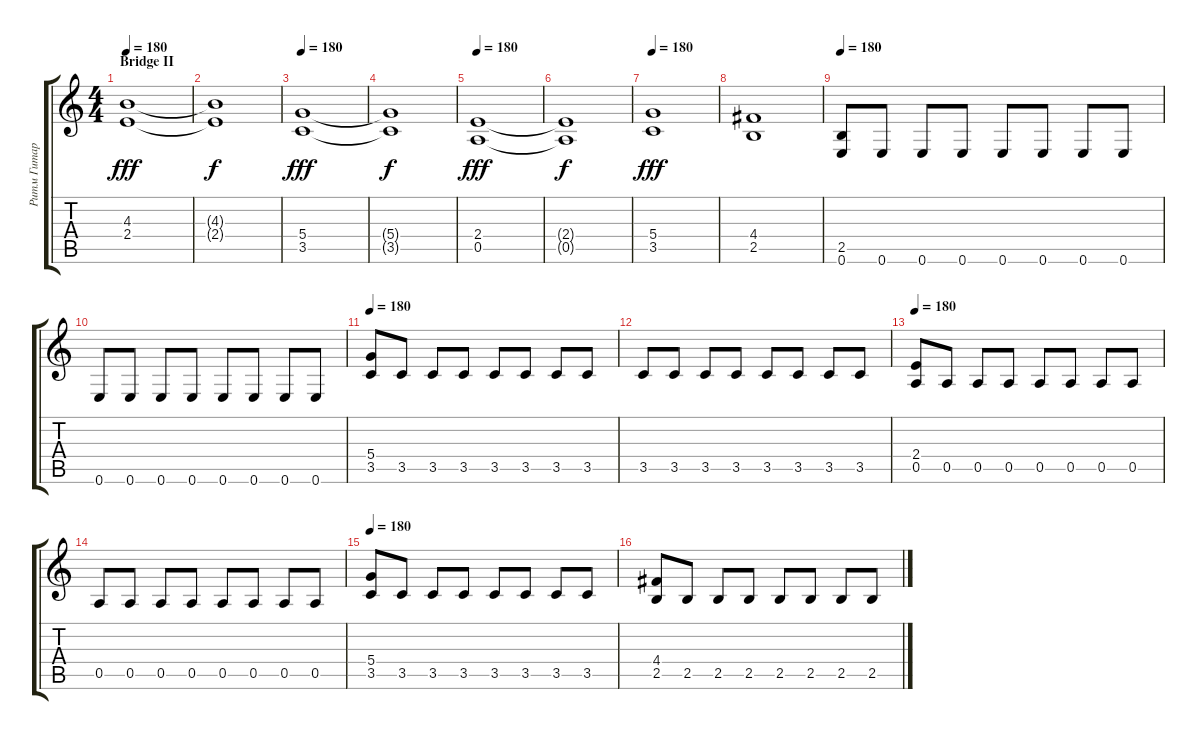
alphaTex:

\track ("Ритм Гитара" "Ритм Гитар") {instrument distortionguitar}
\staff {score tabs}
\tuning (E4 B3 G3 D3 A2 E2) {hide}
\ts (4 4)
\section ("" "Bridge II")
\tempo 180
\clef g2
\ks c
(4.3 2.4).1{dy fff} |
(4.3{t} 2.4{t}).1{dy f} |
\tempo 180
(5.4 3.5).1{dy fff} |
(5.4{t} 3.5{t}).1{dy f} |
\tempo 180
(2.4 0.5).1{dy fff} |
(2.4{t} 0.5{t}).1{dy f} |
\tempo 180
(5.4 3.5).1{dy fff} |
(4.4 2.5).1 |
\tempo 180
(2.5 0.6).8 0.6.8 0.6.8 0.6.8 0.6.8 0.6.8 0.6.8 0.6.8 |
0.6.8 0.6.8 0.6.8 0.6.8 0.6.8 0.6.8 0.6.8 0.6.8 |
\tempo 180
(5.4 3.5).8 3.5.8 3.5.8 3.5.8 3.5.8 3.5.8 3.5.8 3.5.8 |
3.5.8 3.5.8 3.5.8 3.5.8 3.5.8 3.5.8 3.5.8 3.5.8 |
\tempo 180
(2.4 0.5).8 0.5.8 0.5.8 0.5.8 0.5.8 0.5.8 0.5.8 0.5.8 |
0.5.8 0.5.8 0.5.8 0.5.8 0.5.8 0.5.8 0.5.8 0.5.8 |
\tempo 180
(5.4 3.5).8 3.5.8 3.5.8 3.5.8 3.5.8 3.5.8 3.5.8 3.5.8 |
(4.4 2.5).8 2.5.8 2.5.8 2.5.8 2.5.8 2.5.8 2.5.8 2.5.8
